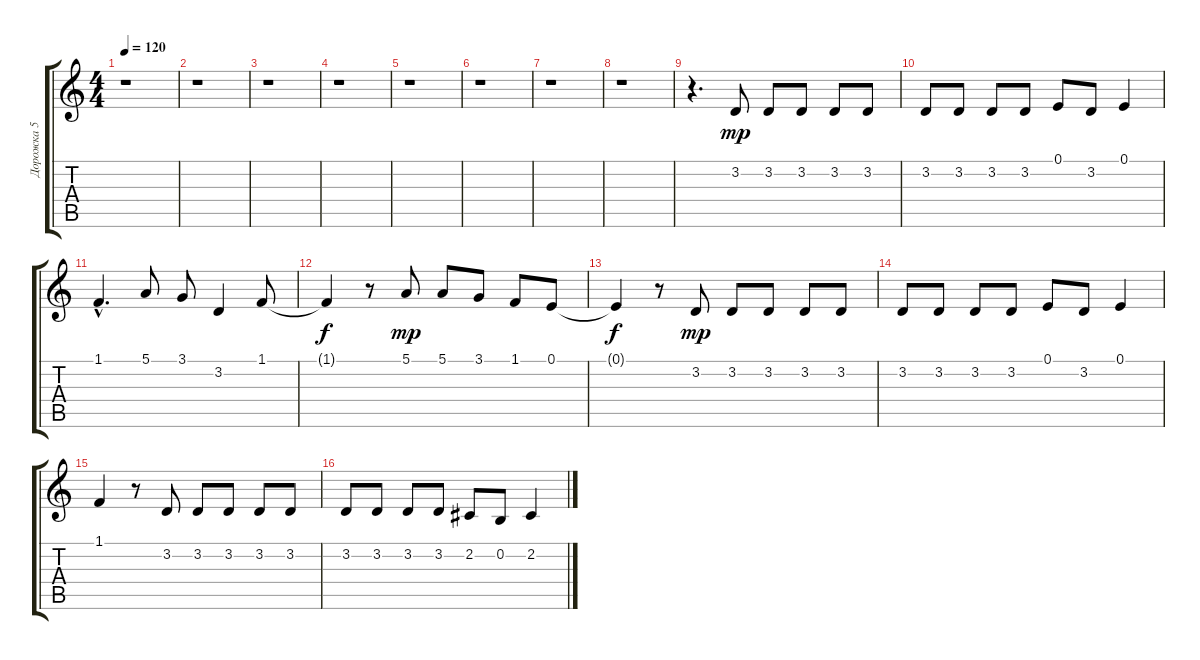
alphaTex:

\track ("Дорожка 5" "Дорожка 5") {instrument tenorsax}
\staff {score tabs}
\tuning (E4 B3 G3 D3 A2 E2) {hide}
\ts (4 4)
\tempo 120
\clef g2
\ks c
r.1{dy mp instrument tenorsax} |
r.1 |
r.1 |
r.1 |
r.1 |
r.1 |
r.1 |
r.1 |
r.4{d} 3.2.8 3.2.8 3.2.8 3.2.8 3.2.8 |
3.2.8 3.2.8 3.2.8 3.2.8 0.1.8 3.2.8 0.1.4 |
1.1{hac}.4{d} 5.1.8 3.1.8 3.2.4 1.1.8 |
1.1{t}.4{dy f} r.8 5.1.8{dy mp} 5.1.8 3.1.8 1.1.8 0.1.8 |
0.1{t}.4{dy f} r.8 3.2.8{dy mp} 3.2.8 3.2.8 3.2.8 3.2.8 |
3.2.8 3.2.8 3.2.8 3.2.8 0.1.8 3.2.8 0.1.4 |
1.1.4 r.8 3.2.8 3.2.8 3.2.8 3.2.8 3.2.8 |
3.2.8 3.2.8 3.2.8 3.2.8 2.2.8 0.2.8 2.2.4
